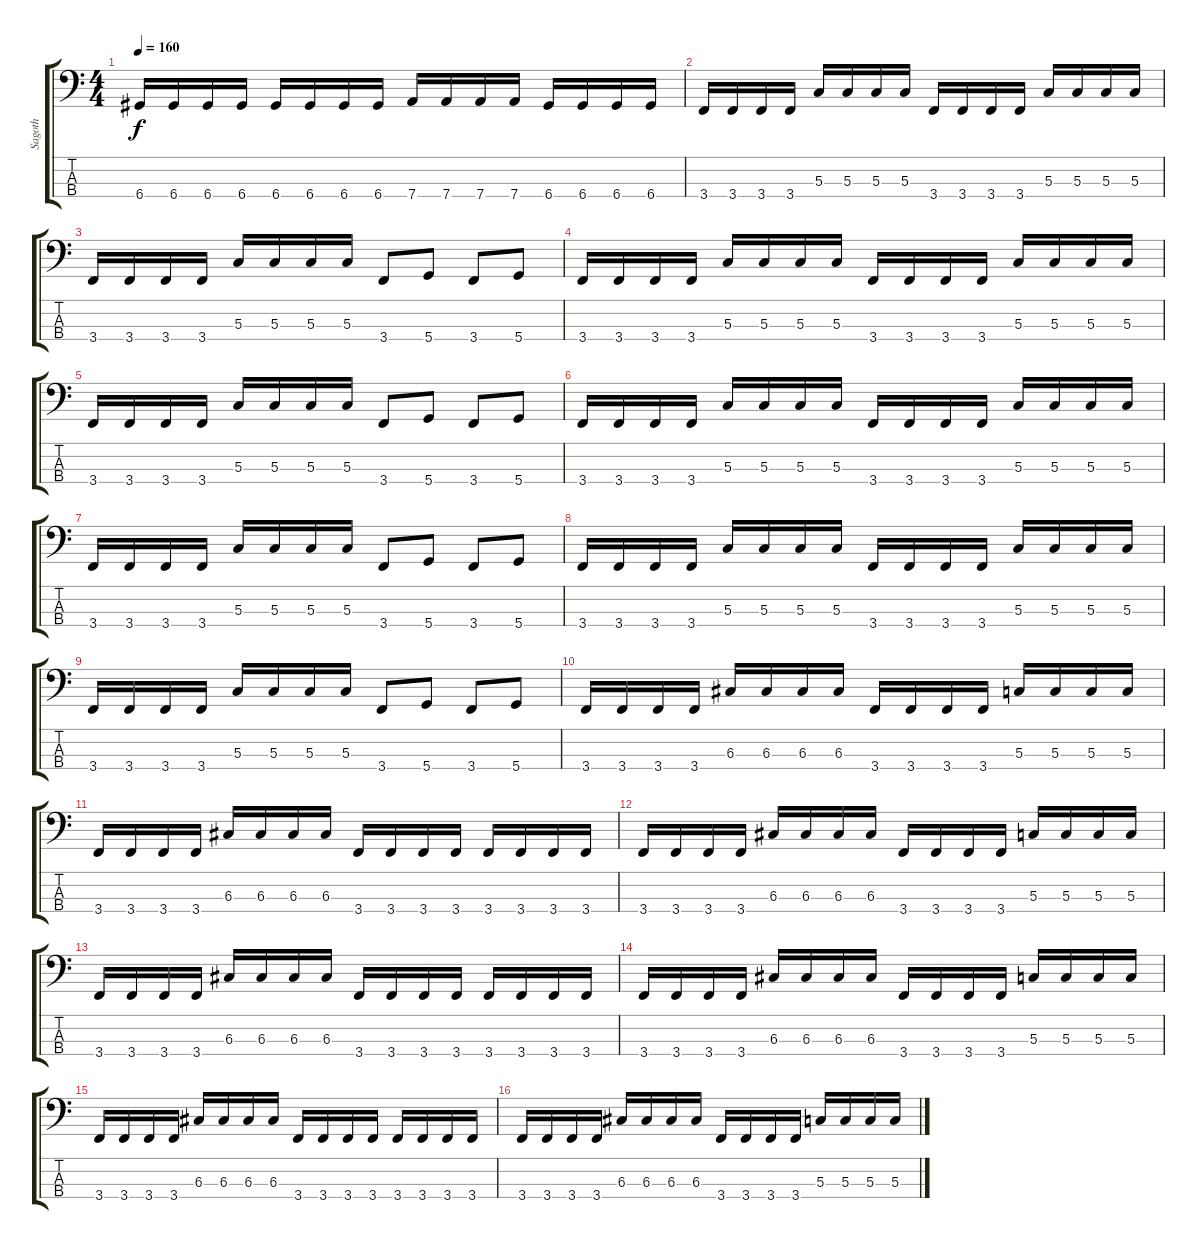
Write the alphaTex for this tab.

\track ("Sagoth" "Sagoth") {instrument electricbasspick}
\staff {score tabs}
\tuning (F2 C2 G1 D1) {hide}
\ts (4 4)
\tempo 160
\clef f4
\ks c
6.4.16{dy f} 6.4.16 6.4.16 6.4.16 6.4.16 6.4.16 6.4.16 6.4.16 7.4.16 7.4.16 7.4.16 7.4.16 6.4.16 6.4.16 6.4.16 6.4.16 |
3.4.16 3.4.16 3.4.16 3.4.16 5.3.16 5.3.16 5.3.16 5.3.16 3.4.16 3.4.16 3.4.16 3.4.16 5.3.16 5.3.16 5.3.16 5.3.16 |
3.4.16 3.4.16 3.4.16 3.4.16 5.3.16 5.3.16 5.3.16 5.3.16 3.4.8 5.4.8 3.4.8 5.4.8 |
3.4.16 3.4.16 3.4.16 3.4.16 5.3.16 5.3.16 5.3.16 5.3.16 3.4.16 3.4.16 3.4.16 3.4.16 5.3.16 5.3.16 5.3.16 5.3.16 |
3.4.16 3.4.16 3.4.16 3.4.16 5.3.16 5.3.16 5.3.16 5.3.16 3.4.8 5.4.8 3.4.8 5.4.8 |
3.4.16 3.4.16 3.4.16 3.4.16 5.3.16 5.3.16 5.3.16 5.3.16 3.4.16 3.4.16 3.4.16 3.4.16 5.3.16 5.3.16 5.3.16 5.3.16 |
3.4.16 3.4.16 3.4.16 3.4.16 5.3.16 5.3.16 5.3.16 5.3.16 3.4.8 5.4.8 3.4.8 5.4.8 |
3.4.16 3.4.16 3.4.16 3.4.16 5.3.16 5.3.16 5.3.16 5.3.16 3.4.16 3.4.16 3.4.16 3.4.16 5.3.16 5.3.16 5.3.16 5.3.16 |
3.4.16 3.4.16 3.4.16 3.4.16 5.3.16 5.3.16 5.3.16 5.3.16 3.4.8 5.4.8 3.4.8 5.4.8 |
3.4.16 3.4.16 3.4.16 3.4.16 6.3.16 6.3.16 6.3.16 6.3.16 3.4.16 3.4.16 3.4.16 3.4.16 5.3.16 5.3.16 5.3.16 5.3.16 |
3.4.16 3.4.16 3.4.16 3.4.16 6.3.16 6.3.16 6.3.16 6.3.16 3.4.16 3.4.16 3.4.16 3.4.16 3.4.16 3.4.16 3.4.16 3.4.16 |
3.4.16 3.4.16 3.4.16 3.4.16 6.3.16 6.3.16 6.3.16 6.3.16 3.4.16 3.4.16 3.4.16 3.4.16 5.3.16 5.3.16 5.3.16 5.3.16 |
3.4.16 3.4.16 3.4.16 3.4.16 6.3.16 6.3.16 6.3.16 6.3.16 3.4.16 3.4.16 3.4.16 3.4.16 3.4.16 3.4.16 3.4.16 3.4.16 |
3.4.16 3.4.16 3.4.16 3.4.16 6.3.16 6.3.16 6.3.16 6.3.16 3.4.16 3.4.16 3.4.16 3.4.16 5.3.16 5.3.16 5.3.16 5.3.16 |
3.4.16 3.4.16 3.4.16 3.4.16 6.3.16 6.3.16 6.3.16 6.3.16 3.4.16 3.4.16 3.4.16 3.4.16 3.4.16 3.4.16 3.4.16 3.4.16 |
3.4.16 3.4.16 3.4.16 3.4.16 6.3.16 6.3.16 6.3.16 6.3.16 3.4.16 3.4.16 3.4.16 3.4.16 5.3.16 5.3.16 5.3.16 5.3.16
